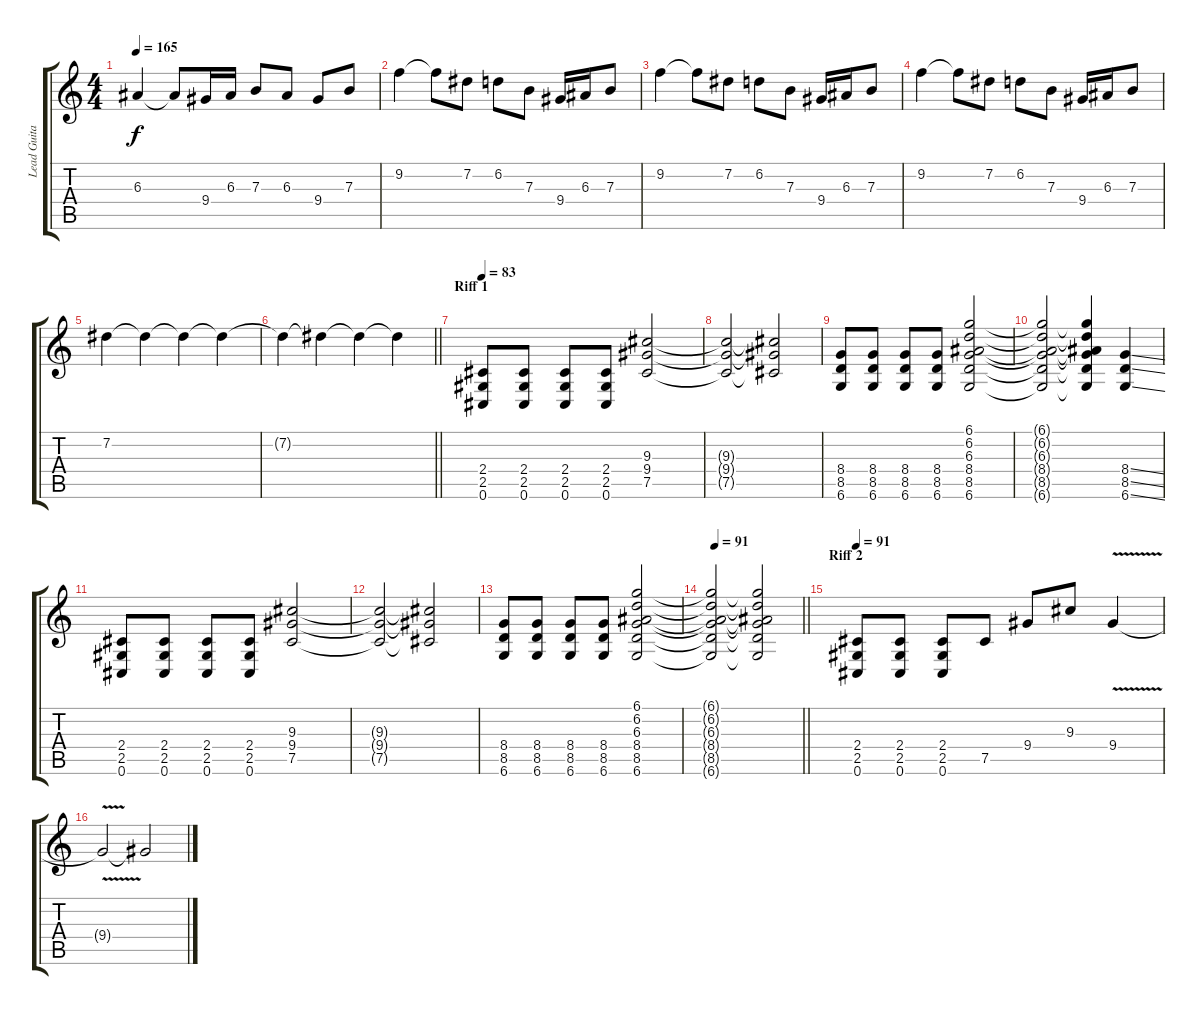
\track ("Lead Guitar " "Lead Guita") {instrument distortionguitar}
\staff {score tabs}
\tuning (Db4 Ab3 E3 B2 Gb2 Db2) {hide}
\ts (4 4)
\tempo 165
\clef g2
\ks c
6.3.4{dy f} 6.3{t}.8 9.4.16 6.3.16{beam split} 7.3.8{beam merge} 6.3.8 9.4.8 7.3.8 |
9.2.4 9.2{t}.8 7.2.8 6.2.8 7.3.8 9.4.16 6.3.16 7.3.8 |
9.2.4 9.2{t}.8 7.2.8 6.2.8 7.3.8 9.4.16 6.3.16 7.3.8 |
9.2.4 9.2{t}.8 7.2.8 6.2.8 7.3.8 9.4.16 6.3.16 7.3.8 |
7.2.4 7.2{t}.4 7.2{t}.4 7.2{t}.4 |
\barLineRight lightlight
7.2{t}.4 7.2{t}.4 7.2{t}.4 7.2{t}.4 |
\section ("" "Riff 1")
\tempo 83
(2.4 2.5 0.6).8{balance 14 instrument distortionguitar} (2.4 2.5 0.6).8 (2.4 2.5 0.6).8 (2.4 2.5 0.6).8 (9.3 9.4 7.5).2 |
(9.3{t} 9.4{t} 7.5{t}).2 (9.3{t} 9.4{t} 7.5{t}).2 |
(8.4 8.5 6.6).8 (8.4 8.5 6.6).8 (8.4 8.5 6.6).8 (8.4 8.5 6.6).8 (6.1 6.2 6.3 8.4 8.5 6.6).2 |
(6.1{t} 6.2{t} 6.3{t} 8.4{t} 8.5{t} 6.6{t}).2 (6.1{t} 6.2{t} 6.3{t} 8.4{t} 8.5{t} 6.6{t}).4 (8.4{ss} 8.5{ss} 6.6{ss}).4 |
(2.4 2.5 0.6).8 (2.4 2.5 0.6).8 (2.4 2.5 0.6).8 (2.4 2.5 0.6).8 (9.3 9.4 7.5).2 |
(9.3{t} 9.4{t} 7.5{t}).2 (9.3{t} 9.4{t} 7.5{t}).2 |
(8.4 8.5 6.6).8 (8.4 8.5 6.6).8 (8.4 8.5 6.6).8 (8.4 8.5 6.6).8 (6.1 6.2 6.3 8.4 8.5 6.6).2 |
\tempo 91
\barLineRight lightlight
(6.1{t} 6.2{t} 6.3{t} 8.4{t} 8.5{t} 6.6{t}).2 (6.1{t} 6.2{t} 6.3{t} 8.4{t} 8.5{t} 6.6{t}).2 |
\section ("" "Riff 2")
\tempo 91
(2.4 2.5 0.6).8 (2.4 2.5 0.6).8 (2.4 2.5 0.6).8 7.5.8 9.4.8 9.3.8 9.4{v}.4 |
9.4{t}.2 9.4{t}.2
